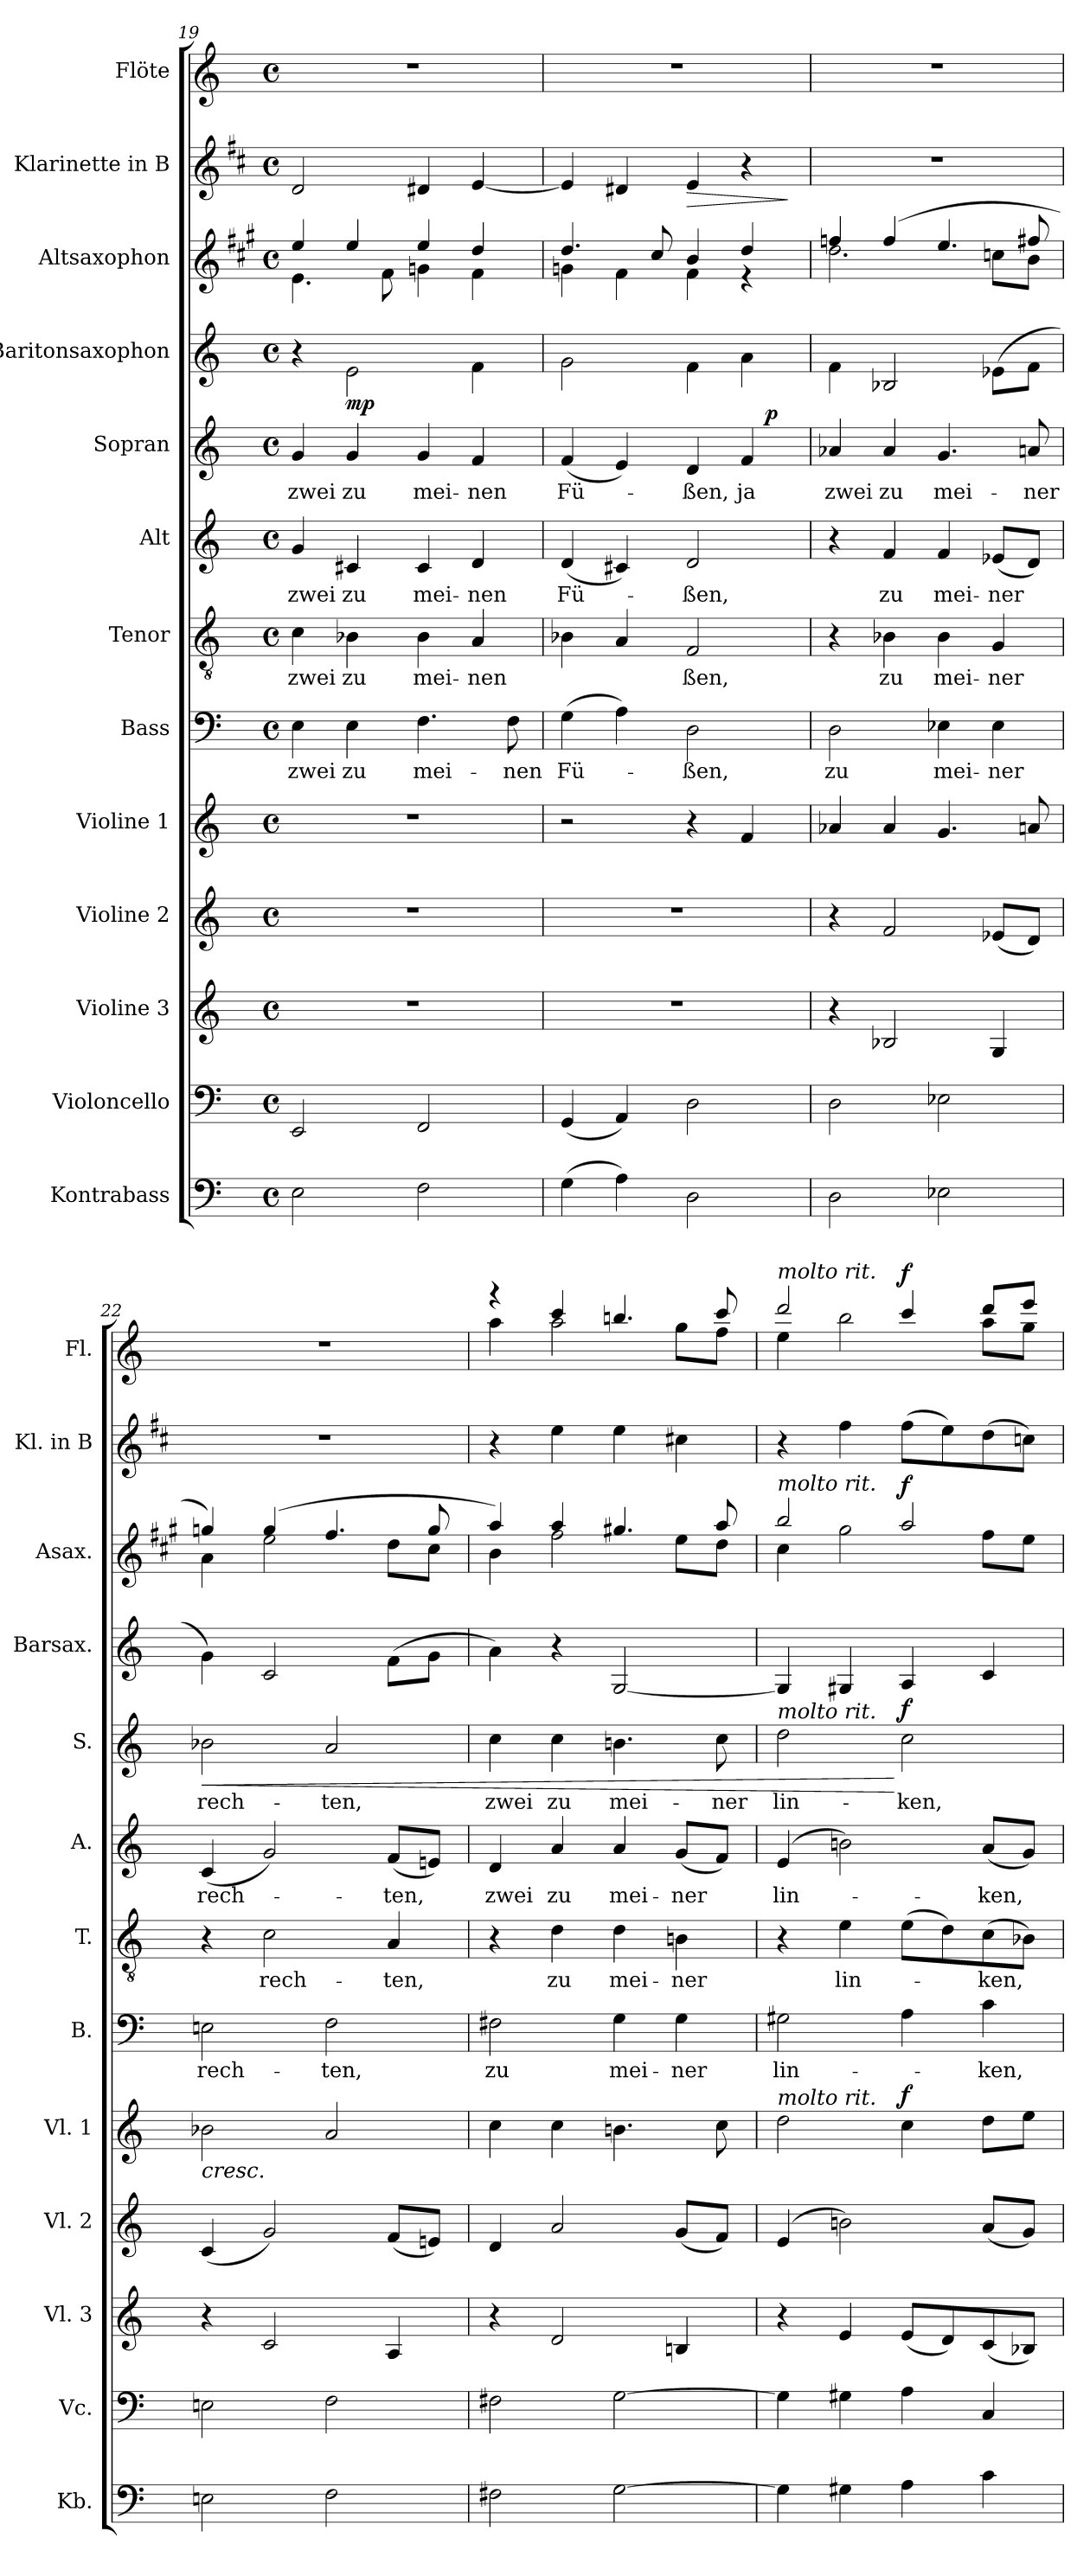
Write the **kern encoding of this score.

**kern	**kern	**kern	**kern	**kern	**dynam	**kern	**text	**kern	**text	**kern	**text	**kern	**text	**dynam	**kern	**dynam	**kern	**dynam	**kern	**dynam	**kern	**dynam
*part13	*part12	*part11	*part10	*part9	*part9	*part8	*part8	*part7	*part7	*part6	*part6	*part5	*part5	*part5	*part4	*part4	*part3	*part3	*part2	*part2	*part1	*part1
*staff13	*staff12	*staff11	*staff10	*staff9	*staff9	*staff8	*staff8	*staff7	*staff7	*staff6	*staff6	*staff5	*staff5	*staff5	*staff4	*staff4	*staff3	*staff3	*staff2	*staff2	*staff1	*staff1
*I"Kontrabass	*I"Violoncello	*I"Violine 3	*I"Violine 2	*I"Violine 1	*	*I"Bass	*	*I"Tenor	*	*I"Alt	*	*I"Sopran	*	*	*I"Baritonsaxophon	*	*I"Altsaxophon	*	*I"Klarinette in B	*	*I"Flöte	*
*I'Kb.	*I'Vc.	*I'Vl. 3	*I'Vl. 2	*I'Vl. 1	*	*I'B.	*	*I'T.	*	*I'A.	*	*I'S.	*	*	*I'Barsax.	*	*I'Asax.	*	*I'Kl. in B	*	*I'Fl.	*
*clefF4	*clefF4	*clefG2	*clefG2	*clefG2	*	*clefF4	*	*clefGv2	*	*clefG2	*	*clefG2	*	*	*clefG2	*	*clefG2	*	*clefG2	*	*clefG2	*
*ITrd7c12	*	*	*	*	*	*	*	*	*	*	*	*	*	*	*ITrd12c21	*	*ITrd5c9	*	*ITrd1c2	*	*	*
*k[]	*k[]	*k[]	*k[]	*k[]	*	*k[]	*	*k[]	*	*k[]	*	*k[]	*	*	*k[]	*	*k[]	*	*k[]	*	*k[]	*
*M4/4	*M4/4	*M4/4	*M4/4	*M4/4	*	*M4/4	*	*M4/4	*	*M4/4	*	*M4/4	*	*	*M4/4	*	*M4/4	*	*M4/4	*	*M4/4	*
*met(c)	*met(c)	*met(c)	*met(c)	*met(c)	*	*met(c)	*	*met(c)	*	*met(c)	*	*met(c)	*	*	*met(c)	*	*met(c)	*	*met(c)	*	*met(c)	*
=19	=19	=19	=19	=19	=19	=19	=19	=19	=19	=19	=19	=19	=19	=19	=19	=19	=19	=19	=19	=19	=19	=19
!	!	!	!	!	!	!	!LO:LY:b	!	!LO:LY:b	!	!LO:LY:b	!	!LO:LY:b	!	!	!	!	!	!	!	!	!
*	*	*	*	*	*	*	*	*	*	*	*	*	*	*	*	*	*^	*	*	*	*	*
2EE\	2EE/	1r	1r	1r	.	4E\	zwei	4c\	zwei	4g/	zwei	4g/	zwei	.	4r	.	4g/	4.G\	.	2c/	.	1r	.
!	!	!	!	!	!	!	!LO:LY:b	!	!LO:LY:b	!	!LO:LY:b	!	!LO:LY:b	!	!	!LO:DY:b	!	!	!	!	!	!	!
.	.	.	.	.	.	4E\	zu	4B-X\	zu	4c#X/	zu	4g/	zu	.	2E\	mp	4g/	.	.	.	.	.	.
.	.	.	.	.	.	.	.	.	.	.	.	.	.	.	.	.	.	8A\	.	.	.	.	.
!	!	!	!	!	!	!	!LO:LY:b	!	!LO:LY:b	!	!LO:LY:b	!	!LO:LY:b	!	!	!	!	!	!	!	!	!	!
2FF\	2FF/	.	.	.	.	4.F\	mei-	4B-\	mei-	4c#/	mei-	4g/	mei-	.	.	.	4g/	4B-X\	.	4c#X/	.	.	.
!	!	!	!	!	!	!	!	!	!LO:LY:b	!	!LO:LY:b	!	!LO:LY:b	!	!	!	!	!	!	!	!	!	!
.	.	.	.	.	.	.	.	4A/	-nen	4d/	-nen	4f/	-nen	.	4F\	.	4f/	4A\	.	[4d/	.	.	.
!	!	!	!	!	!	!	!LO:LY:b	!	!	!	!	!	!	!	!	!	!	!	!	!	!	!	!
.	.	.	.	.	.	8F\	-nen	.	.	.	.	.	.	.	.	.	.	.	.	.	.	.	.
=20	=20	=20	=20	=20	=20	=20	=20	=20	=20	=20	=20	=20	=20	=20	=20	=20	=20	=20	=20	=20	=20	=20	=20
!	!	!	!	!	!	!	!LO:LY:b	!	!	!	!LO:LY:b	!	!LO:LY:b	!	!	!	!	!	!	!	!	!	!
*	*	*	*	*	*	*	*	*	*	*	*	*^	*	*	*	*	*	*	*	*	*	*	*
(>4GG\	(<4GG/	1r	1r	2r	.	(>4G\	Fü-	4B-X\	.	(<4d/	Fü-	(4f/	2ryy	Fü-	.	2G\	.	4.f/	4B-X\	.	4d/]	.	1r	.
4AA\)	4AA/)	.	.	.	.	4A\)	.	4A/	.	4c#X/)	.	4e/)	.	.	.	.	.	.	4A\	.	4c#X/	.	.	.
.	.	.	.	.	.	.	.	.	.	.	.	.	.	.	.	.	.	8e/	.	.	.	.	.	.
!	!	!	!	!	!	!	!LO:LY:b	!	!LO:LY:b	!	!LO:LY:b	!	!	!LO:LY:b	!	!	!	!	!	!	!	!LO:HP:b	!	!
2DD\	2D\	.	.	4r	.	2D\	-ßen,	2F/	-ßen,	2d/	-ßen,	4d/	4ryy	-ßen,	.	4F\	.	4d/	4A\	.	4d/	>	.	.
!	!	!	!	!	!	!	!	!	!	!	!	!	!	!LO:LY:b	!	!	!	!	!	!	!	!	!	!
.	.	.	.	4f/	.	.	.	.	.	.	.	4f/	16ryy	ja	.	4A\	.	4f/	4r	.	4r	.	.	.
!	!	!	!	!	!	!	!	!	!	!	!	!	!	!	!LO:DY:a	!	!	!	!	!	!	!	!	!
.	.	.	.	.	.	.	.	.	.	.	.	.	8.ryy	.	p	.	.	.	.	.	.	.	.	.
*	*	*	*	*	*	*	*	*	*	*	*	*	*	*	*	*	*	*v	*v	*	*	*	*	*
.	.	.	.	.	.	.	.	.	.	.	.	.	.	.	.	.	.	.	.	.	]	.	.
=21	=21	=21	=21	=21	=21	=21	=21	=21	=21	=21	=21	=21	=21	=21	=21	=21	=21	=21	=21	=21	=21	=21	=21
!	!	!	!	!	!	!	!LO:LY:b	!	!	!	!	!	!	!LO:LY:b	!	!	!	!	!	!	!	!	!
*	*	*	*	*	*	*	*	*	*	*	*	*v	*v	*	*	*	*	*^	*	*	*	*	*
2DD\	2D\	4r	4r	4a-X/	.	2D\	zu	4r	.	4r	.	4a-X/	zwei	.	4F\	.	4a-X/	2.f\	.	1r	.	1r	.
!	!	!	!	!	!	!	!	!	!LO:LY:b	!	!LO:LY:b	!	!LO:LY:b	!	!	!	!	!	!	!	!	!	!
.	.	2B-X/	2f/	4a-/	.	.	.	4B-X\	zu	4f/	zu	4a-/	zu	.	2BB-X/	.	(4a-/	.	.	.	.	.	.
!	!	!	!	!	!	!	!LO:LY:b	!	!LO:LY:b	!	!LO:LY:b	!	!LO:LY:b	!	!	!	!	!	!	!	!	!	!
2EE-X\	2E-X\	.	.	4.g/	.	4E-X\	mei-	4B-\	mei-	4f/	mei-	4.g/	mei-	.	.	.	4.g/	.	.	.	.	.	.
!	!	!	!	!	!	!	!LO:LY:b	!	!LO:LY:b	!	!LO:LY:b	!	!	!	!	!	!	!	!	!	!	!	!
.	.	4G/	(<8e-X/L	.	.	4E-\	-ner	4G/	-ner	(<8e-X/L	-ner	.	.	.	(8E-X\L	.	.	8e-X\L	.	.	.	.	.
!	!	!	!	!	!	!	!	!	!	!	!	!	!LO:LY:b	!	!	!	!	!	!	!	!	!	!
.	.	.	8d/J)	8an/	.	.	.	.	.	8d/J)	.	8an/	-ner	.	8F\J	.	8an/	8d\J	.	.	.	.	.
=22	=22	=22	=22	=22	=22	=22	=22	=22	=22	=22	=22	=22	=22	=22	=22	=22	=22	=22	=22	=22	=22	=22	=22
!	!	!	!	!	!LO:HP:b	!	!LO:LY:b	!	!	!	!LO:LY:b	!	!LO:LY:b	!LO:HP:b	!	!	!	!	!	!	!	!	!
2EEn\	2En\	4r	(4c/	2b-X\	<	2En\	rech-	4r	.	(4c/	rech-	2b-X\	rech-	<	4G\)	.	4b-X/)	4c\	.	1r	.	1r	.
!	!	!	!	!	!	!	!	!	!LO:LY:b	!	!	!	!	!	!	!	!	!	!	!	!	!	!
.	.	2c/	2g/)	.	.	.	.	2c\	rech-	2g/)	.	.	.	.	2C/	.	(4b-/	2g\	.	.	.	.	.
!	!	!	!	!	!	!	!LO:LY:b	!	!	!	!	!	!LO:LY:b	!	!	!	!	!	!	!	!	!	!
2FF\	2F\	.	.	2a/	.	2F\	-ten,	.	.	.	.	2a/	-ten,	.	.	.	4.a/	.	.	.	.	.	.
!	!	!	!	!	!	!	!	!	!LO:LY:b	!	!LO:LY:b	!	!	!	!	!	!	!	!	!	!	!	!
.	.	4A/	(<8f/L	.	.	.	.	4A/	-ten,	(<8f/L	-ten,	.	.	.	(8F\L	.	.	8f\L	.	.	.	.	.
.	.	.	8eni/J)	.	.	.	.	.	.	8eni/J)	.	.	.	.	8G\J	.	8b-/	8e\J	.	.	.	.	.
=23	=23	=23	=23	=23	=23	=23	=23	=23	=23	=23	=23	=23	=23	=23	=23	=23	=23	=23	=23	=23	=23	=23	=23
!	!	!	!	!	!	!	!LO:LY:b	!	!	!	!LO:LY:b	!	!LO:LY:b	!	!	!	!	!	!	!	!	!	!
*	*	*	*	*	*	*	*	*	*	*	*	*	*	*	*	*	*	*	*	*	*	*^	*
2FF#X\	2F#X\	4r	4d/	4cc\	.	2F#X\	zu	4r	.	4d/	zwei	4cc\	zwei	.	4A\)	.	4cc/)	4d\	.	4r	.	4r	4aa\	.
!	!	!	!	!	!	!	!	!	!LO:LY:b	!	!LO:LY:b	!	!LO:LY:b	!	!	!	!	!	!	!	!	!	!	!
.	.	2d/	2a/	4cc\	.	.	.	4d\	zu	4a/	zu	4cc\	zu	.	4r	.	4cc/	2a\	.	4dd\	.	4ccc/	2aa\	.
!	!	!	!	!	!	!	!LO:LY:b	!	!LO:LY:b	!	!LO:LY:b	!	!LO:LY:b	!	!	!	!	!	!	!	!	!	!	!
[2GG\	[<2G\	.	.	4.bn\	.	4G\	mei-	4d\	mei-	4a/	mei-	4.bn\	mei-	.	[2GG/	.	4.bn/	.	.	4dd\	.	4.bbn/	.	.
!	!	!	!	!	!	!	!LO:LY:b	!	!LO:LY:b	!	!LO:LY:b	!	!	!	!	!	!	!	!	!	!	!	!	!
.	.	4Bn/	(<8g/L	.	.	4G\	-ner	4Bn\	-ner	(<8g/L	-ner	.	.	.	.	.	.	8g\L	.	4bn\	.	.	8gg\L	.
!	!	!	!	!	!	!	!	!	!	!	!	!	!LO:LY:b	!	!	!	!	!	!	!	!	!	!	!
.	.	.	8f/J)	8cc\	.	.	.	.	.	8f/J)	.	8cc\	-ner	.	.	.	8cc/	8f\J	.	.	.	8ccc/	8ff\J	.
!!LO:PB:g=z	!!
=24	=24	=24	=24	=24	=24	=24	=24	=24	=24	=24	=24	=24	=24	=24	=24	=24	=24	=24	=24	=24	=24	=24	=24	=24
!	!	!	!	!	!	!	!	!	!	!	!	!	!	!	!	!	!	!	!	!	!	!LO:TX:a:i:t=molto rit.	!	!
!	!	!	!	!	!	!	!	!	!	!	!	!	!	!	!	!	!LO:TX:a:i:t=molto rit.	!	!	!	!	!	!	!
!	!	!	!	!	!	!	!	!	!	!	!	!LO:TX:a:i:t=molto rit.	!	!	!	!	!	!	!	!	!	!	!	!
!	!	!	!	!LO:TX:a:i:t=molto rit.	!	!	!	!	!	!	!	!	!	!	!	!	!	!	!	!	!	!	!	!
!	!	!	!	!	!	!	!LO:LY:b	!	!	!	!LO:LY:b	!	!LO:LY:b	!	!	!	!	!	!	!	!	!	!	!
4GG\]	4G\]	4r	(4e/	2dd\	.	2G#X\	lin-	4r	.	(4e/	lin-	2dd\	lin-	.	4GG/]	.	2dd/	4e\	.	4r	.	2ddd/	4ee\	.
!	!	!	!	!	!	!	!	!	!LO:LY:b	!	!	!	!	!	!	!	!	!	!	!	!	!	!	!
4GG#X\	4G#X\	4e/	2bni\)	.	.	.	.	4e\	lin-	2bni\)	.	.	.	.	4GG#X/	.	.	2b\	.	4ee\	.	.	2bb\	.
!	!	!	!	!	!LO:DY:a	!	!	!	!	!	!	!	!LO:LY:b	!LO:DY:n=1:a	!	!	!	!	!LO:DY:a	!	!	!	!	!LO:DY:a
4AA\	4A\	(>8e/L	.	4cc\	f	4A\	.	(>8e\L	.	.	.	2cc\	-ken,	[ f	4AA/	.	2cc/	.	f	(>8ee\L	.	4ccc/	.	f
.	.	8d/)	.	.	.	.	.	8d\)	.	.	.	.	.	.	.	.	.	.	.	8dd\)	.	.	.	.
!	!	!	!	!	!	!	!LO:LY:b	!	!LO:LY:b	!	!LO:LY:b	!	!	!	!	!	!	!	!	!	!	!	!	!
4C\	4C/	(>8c/	(<8a/L	8dd\L	.	4c\	-ken,	(>8c\	-ken,	(<8a/L	-ken,	.	.	.	4C/	.	.	8a\L	.	(>8cc\	.	8ddd/L	8aa\L	.
.	.	8B-X/J)	8g/J)	8ee\J	.	.	.	8B-X\J)	.	8g/J)	.	.	.	.	.	.	.	8g\J	.	8b-X\J)	.	8eee/J	8gg\J	.
*	*	*	*	*	*	*	*	*	*	*	*	*	*	*	*	*	*v	*v	*	*	*	*v	*v	*
.	.	.	.	.	[	.	.	.	.	.	.	.	.	.	.	.	.	.	.	.	.	.
=	=	=	=	=	=	=	=	=	=	=	=	=	=	=	=	=	=	=	=	=	=	=
*-	*-	*-	*-	*-	*-	*-	*-	*-	*-	*-	*-	*-	*-	*-	*-	*-	*-	*-	*-	*-	*-	*-
